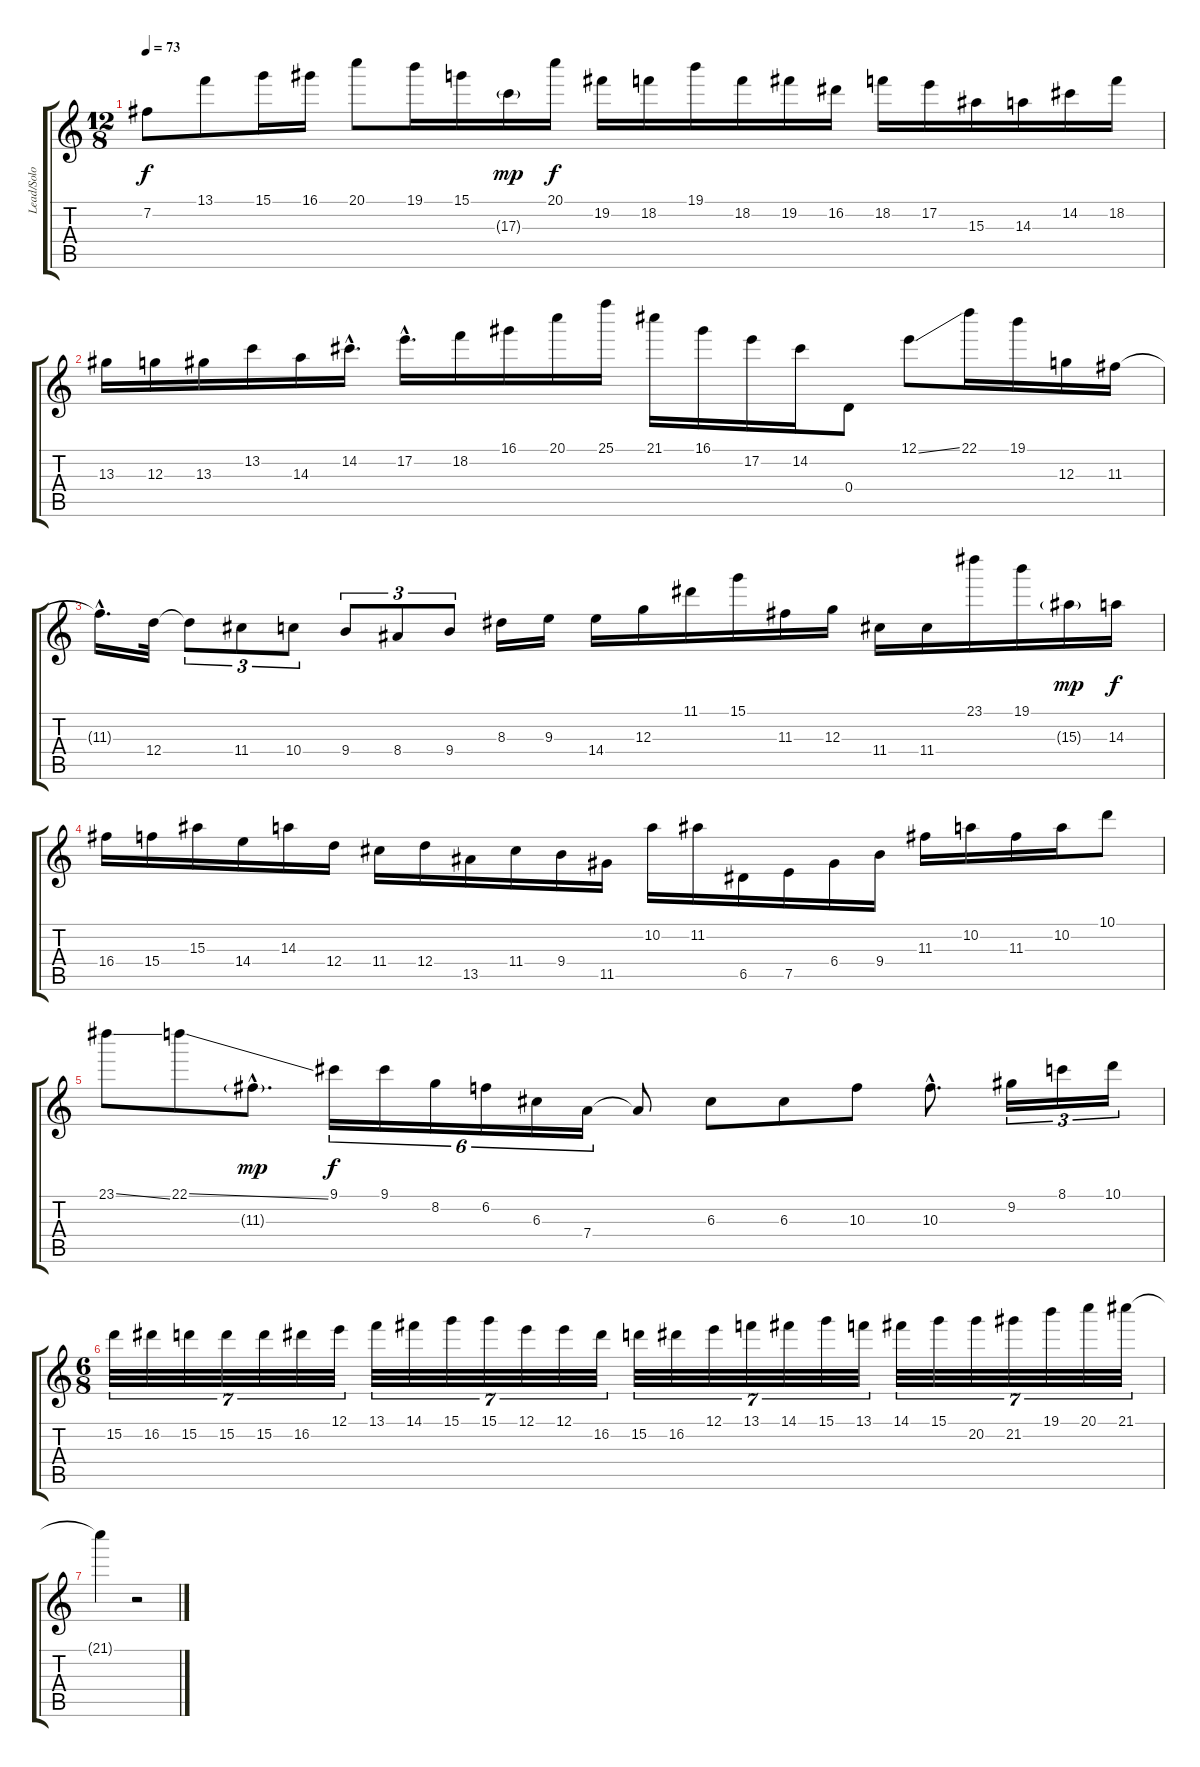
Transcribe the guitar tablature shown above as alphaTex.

\track ("Lead/Solo Guitar" "Lead/Solo ") {instrument distortionguitar}
\staff {score tabs}
\tuning (E4 B3 G3 D3 A2 E2) {hide}
\ts (12 8)
\tempo 73
\clef g2
\ks c
7.2.8{dy f} 13.1.8 15.1.16 16.1.16 20.1.8 19.1.16 15.1.16 17.3{g}.16{dy mp} 20.1.16{dy f} 19.2.16 18.2.16 19.1.16 18.2.16 19.2.16 16.2.16 18.2.16 17.2.16 15.3.16 14.3.16 14.2.16 18.2.16 |
13.3.16 12.3.16 13.3.16 13.2.16 14.3.16 14.2{hac}.16{d} 17.2{hac}.16{d} 18.2.16 16.1.16 20.1.16 25.1.16 21.1.16 16.1.16 17.2.16 14.2.16 0.4.8 12.1{ss}.8 22.1.16 19.1.16 12.3.16 11.3.16 |
11.3{hac t}.16{d} 12.4.32 12.4{t}.8{tu (3 2)} 11.4.8{tu (3 2)} 10.4.8{tu (3 2)} 9.4.8{tu (3 2)} 8.4.8{tu (3 2)} 9.4.8{tu (3 2)} 8.3.16 9.3.16 14.4.16 12.3.16 11.1.16 15.1.16 11.3.16 12.3.16 11.4.16 11.4.16 23.1.16 19.1.16 15.3{g}.16{dy mp} 14.3.16{dy f} |
16.4.16 15.4.16 15.3.16 14.4.16 14.3.16 12.4.16 11.4.16 12.4.16 13.5.16 11.4.16 9.4.16 11.5.16 10.2.16 11.2.16 6.5.16 7.5.16 6.4.16 9.4.16 11.3.16 10.2.16 11.3.16 10.2.16 10.1.8 |
23.1{ss}.8 22.1{ss}.8 11.3{g hac}.8{d dy mp} 9.1.16{tu (6 4) dy f} 9.1.16{tu (6 4)} 8.2.16{tu (6 4)} 6.2.16{tu (6 4)} 6.3.16{tu (6 4)} 7.4.16{tu (6 4)} 7.4{t}.8 6.3.8 6.3.8 10.3.8 10.3{hac}.8{d} 9.2.16{tu (3 2)} 8.1.16{tu (3 2)} 10.1.16{tu (3 2)} |
\ts (6 8)
15.2.32{tu (7 4)} 16.2.32{tu (7 4)} 15.2.32{tu (7 4)} 15.2.32{tu (7 4)} 15.2.32{tu (7 4)} 16.2.32{tu (7 4)} 12.1.32{tu (7 4)} 13.1.32{tu (7 4)} 14.1.32{tu (7 4)} 15.1.32{tu (7 4)} 15.1.32{tu (7 4)} 12.1.32{tu (7 4)} 12.1.32{tu (7 4)} 16.2.32{tu (7 4)} 15.2.32{tu (7 4)} 16.2.32{tu (7 4)} 12.1.32{tu (7 4)} 13.1.32{tu (7 4)} 14.1.32{tu (7 4)} 15.1.32{tu (7 4)} 13.1.32{tu (7 4)} 14.1.32{tu (7 4)} 15.1.32{tu (7 4)} 20.2.32{tu (7 4)} 21.2.32{tu (7 4)} 19.1.32{tu (7 4)} 20.1.32{tu (7 4)} 21.1.32{tu (7 4)} |
21.1{t}.4 r.2
